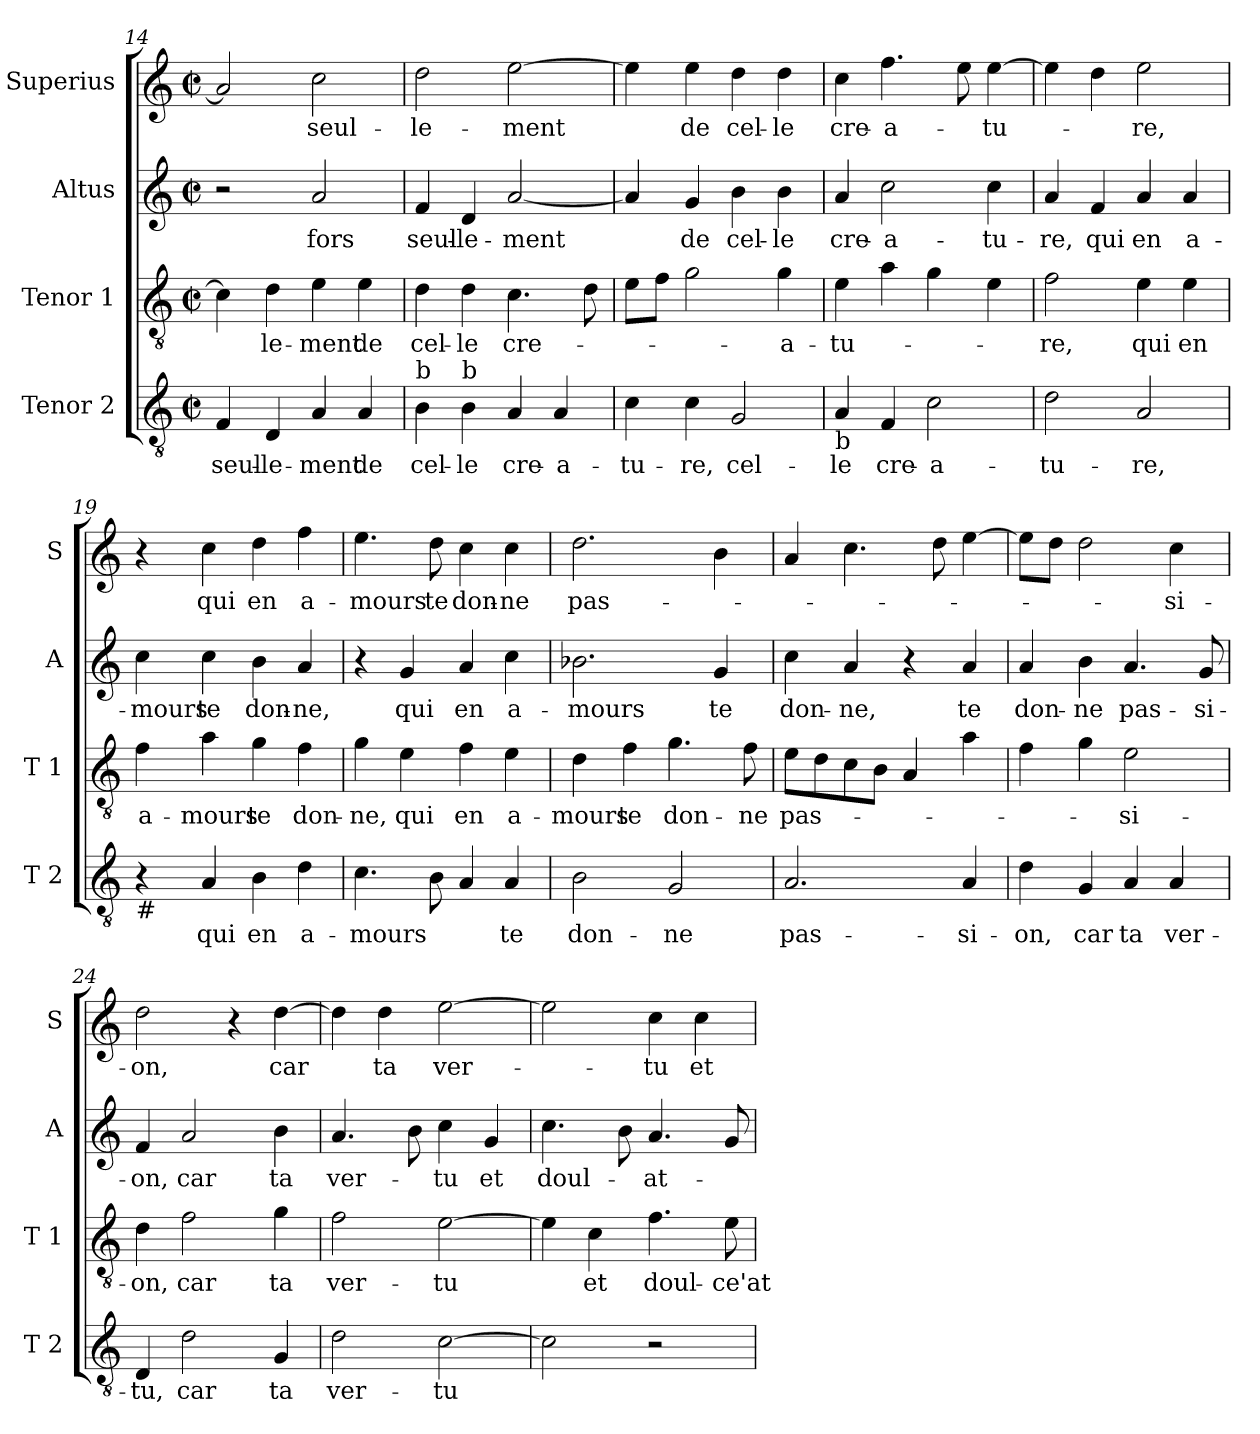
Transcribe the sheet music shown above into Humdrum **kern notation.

**kern	**text	**kern	**text	**kern	**text	**kern	**text
*part4	*part4	*part3	*part3	*part2	*part2	*part1	*part1
*staff4	*staff4	*staff3	*staff3	*staff2	*staff2	*staff1	*staff1
*I"Tenor 2	*	*I"Tenor 1	*	*I"Altus	*	*I"Superius	*
*I'T 2	*	*I'T 1	*	*I'A	*	*I'S	*
*clefGv2	*	*clefGv2	*	*clefG2	*	*clefG2	*
*k[]	*	*k[]	*	*k[]	*	*k[]	*
*C:	*	*C:	*	*C:	*	*C:	*
*M2/2	*	*M2/2	*	*M2/2	*	*M2/2	*
*met(c|)	*	*met(c|)	*	*met(c|)	*	*met(c|)	*
=14	=14	=14	=14	=14	=14	=14	=14
4F/	seul-	4c\]	.	2r	.	2a/]	.
4D/	-le-	4d\	-le-	.	.	.	.
4A/	-ment	4e\	-ment	2a/	fors	2cc\	seul-
4A/	de	4e\	de	.	.	.	.
=15	=15	=15	=15	=15	=15	=15	=15
!LO:TX:a:t=b	!	!	!	!	!	!	!
4B\	cel-	4d\	cel-	4f/	seul-	2dd\	-le-
!LO:TX:a:t=b	!	!	!	!	!	!	!
4B\	-le	4d\	-le	4d/	-le-	.	.
4A/	cre-	4.c\	cre-	[2a/	-ment	[2ee\	-ment
4A/	-a-	.	.	.	.	.	.
.	.	8d\	.	.	.	.	.
!!LO:PB:g=z
=16	=16	=16	=16	=16	=16	=16	=16
4c\	-tu-	8e\L	.	4a/]	.	4ee\]	.
.	.	8f\J	.	.	.	.	.
4c\	-re,	2g\	.	4g/	de	4ee\	de
2G/	cel-	.	.	4b\	cel-	4dd\	cel-
.	.	4g\	-a-	4b\	-le	4dd\	-le
=17	=17	=17	=17	=17	=17	=17	=17
!LO:TX:b:t=b	!	!	!	!	!	!	!
4A/	-le	4e\	-tu-	4a/	cre-	4cc\	cre-
4F/	cre-	4a\	.	2cc\	-a-	4.ff\	-a-
2c\	-a-	4g\	.	.	.	.	.
.	.	.	.	.	.	8ee\	.
.	.	4e\	.	4cc\	-tu-	[4ee\	-tu-
=18	=18	=18	=18	=18	=18	=18	=18
2d\	-tu-	2f\	-re,	4a/	-re,	4ee\]	.
.	.	.	.	4f/	qui	4dd\	.
2A/	-re,	4e\	qui	4a/	en	2ee\	-re,
.	.	4e\	en	4a/	a-	.	.
=19	=19	=19	=19	=19	=19	=19	=19
!LO:TX:b:t=#	!	!	!	!	!	!	!
4r	.	4f\	a-	4cc\	-mours	4r	.
4A/	qui	4a\	-mours	4cc\	te	4cc\	qui
4B\	en	4g\	te	4b\	don-	4dd\	en
4d\	a-	4f\	don-	4a/	-ne,	4ff\	a-
=20	=20	=20	=20	=20	=20	=20	=20
4.c\	-mours	4g\	-ne,	4r	.	4.ee\	-mours
.	.	4e\	qui	4g/	qui	.	.
8B\	.	.	.	.	.	8dd\	te
4A/	.	4f\	en	4a/	en	4cc\	don-
4A/	te	4e\	a-	4cc\	a-	4cc\	-ne
!!LO:LB:g=z
=21	=21	=21	=21	=21	=21	=21	=21
2B\	don-	4d\	-mours	2.b-X\	-mours	2.dd\	pas-
.	.	4f\	te	.	.	.	.
2G/	-ne	4.g\	don-	.	.	.	.
.	.	.	.	4g/	te	4b\	.
.	.	8f\	-ne	.	.	.	.
=22	=22	=22	=22	=22	=22	=22	=22
2.A/	pas-	8e\L	pas-	4cc\	don-	4a/	.
.	.	8d\	.	.	.	.	.
.	.	8c\	.	4a/	-ne,	4.cc\	.
.	.	8B\J	.	.	.	.	.
.	.	4A/	.	4r	.	.	.
.	.	.	.	.	.	8dd\	.
4A/	-si-	4a\	.	4a/	te	[4ee\	.
=23	=23	=23	=23	=23	=23	=23	=23
4d\	-on,	4f\	.	4a/	don-	8ee\L]	.
.	.	.	.	.	.	8dd\J	.
4G/	car	4g\	.	4b\	-ne	2dd\	.
4A/	ta	2e\	-si-	4.a/	pas-	.	.
4A/	ver-	.	.	.	.	4cc\	-si-
.	.	.	.	8g/	-si-	.	.
=24	=24	=24	=24	=24	=24	=24	=24
4D/	-tu,	4d\	-on,	4f/	-on,	2dd\	-on,
2d\	car	2f\	car	2a/	car	.	.
.	.	.	.	.	.	4r	.
4G/	ta	4g\	ta	4b\	ta	[4dd\	car
=25	=25	=25	=25	=25	=25	=25	=25
2d\	ver-	2f\	ver-	4.a/	ver-	4dd\]	.
.	.	.	.	.	.	4dd\	ta
.	.	.	.	8b\	.	.	.
[2c\	-tu	[2e\	-tu	4cc\	-tu	[2ee\	ver-
.	.	.	.	4g/	et	.	.
!!LO:LB:g=z
=26	=26	=26	=26	=26	=26	=26	=26
2c\]	.	4e\]	.	4.cc\	doul-	2ee\]	.
.	.	4c\	et	.	.	.	.
.	.	.	.	8b\	.	.	.
2r	.	4.f\	doul-	4.a/	-at-	4cc\	-tu
.	.	.	.	.	.	4cc\	et
.	.	8e\	-ce'at-	8g/	.	.	.
=	=	=	=	=	=	=	=
*-	*-	*-	*-	*-	*-	*-	*-
